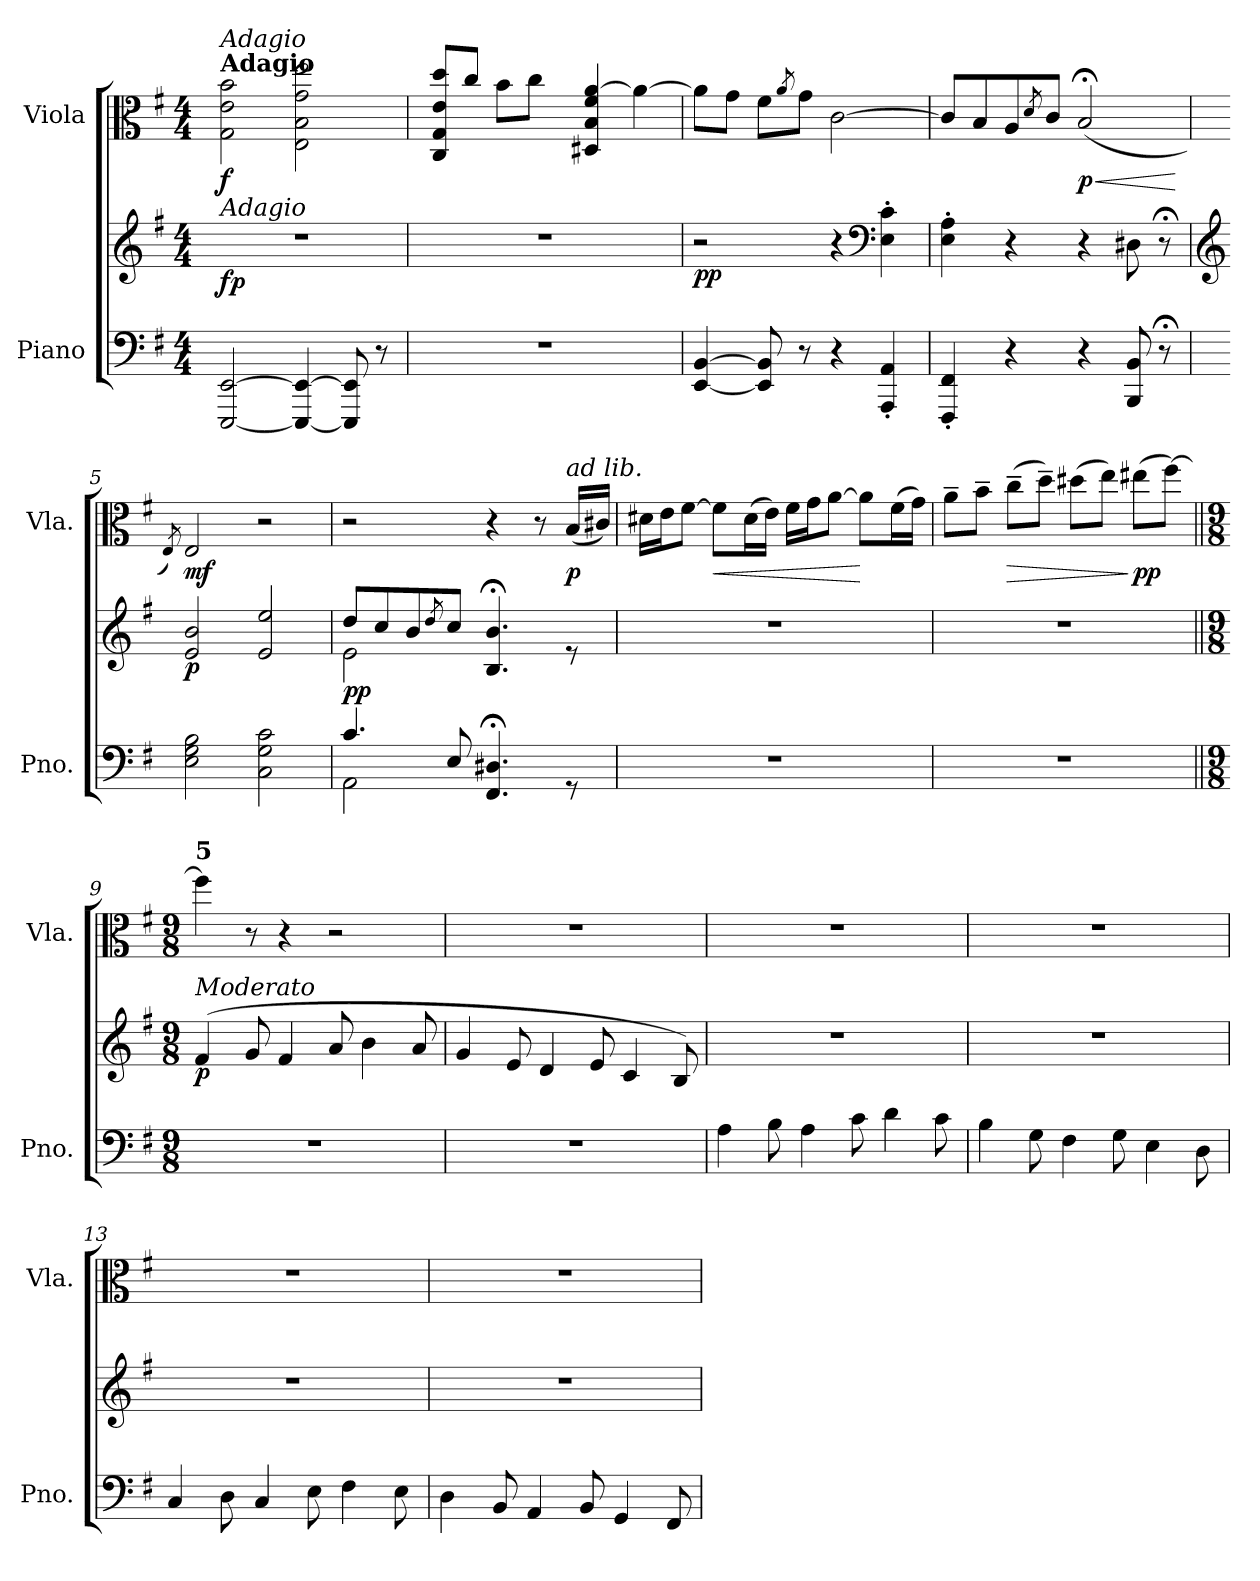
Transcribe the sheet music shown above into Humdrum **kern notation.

**kern	**kern	**dynam	**kern	**dynam
*part2	*part2	*part2	*part1	*part1
*staff3	*staff2	*staff2/3	*staff1	*staff1
*I"Piano	*	*	*I"Viola	*
*I'Pno.	*	*	*I'Vla.	*
*clefF4	*clefG2	*	*clefC3	*
*k[f#]	*k[f#]	*	*k[f#]	*
*M4/4	*M4/4	*	*M4/4	*
*MM50	*MM50	*	*MM50	*
=1	=1	=1	=1	=1
.	.	.	8qG/yy 8qe/yy	.
!	!	!	!LO:TX:a:B:t=Adagio	!
!	!	!	!LO:TX:a:i:t=Adagio	!
!	!LO:TX:a:i:t=Adagio	!	!	!
!	!	!LO:DY:b	!	!LO:DY:b
[2EEE/ [2EE/	1r	fp	2G\ 2e\ 2b\	f
.	.	.	8qE/yy 8qB/yy	.
4EEE/_ 4EE/_	.	.	2E\ 2B\ 2g\ 2ee\	.
8EEE/] 8EE/]	.	.	.	.
8r	.	.	.	.
=2	=2	=2	=2	=2
*	*	*	*MM50	*
.	.	.	8qC/yy 8qG/yy	.
1r	1r	.	8C/ 8G/ 8e/ 8dd/L	.
*	*	*	*MM48	*
.	.	.	8cc/J	.
.	.	.	8b\L	.
.	.	.	8cc\J	.
.	.	.	8qD#X/yy 8qB/yy	.
.	.	.	4D#/ 4B/ 4f#/ [4a/	.
.	.	.	4a\_	.
=3	=3	=3	=3	=3
!	!	!LO:DY:b	!	!
[4EE/ [4BB/	2r	pp	8a\L]	.
.	.	.	8g\J	.
8EE/] 8BB/]	.	.	8f#\L	.
*	*	*	*MM45	*
.	.	.	8qa/	.
8r	.	.	8g\J	.
4r	4r	.	[2c\	.
*	*clefF4	*	*	*
4AAA/' 4AA/'	4E\' 4c\'	.	.	.
=4	=4	=4	=4	=4
4FFF#/' 4FF#/'	4E\' 4A\'	.	8c/L]	.
.	.	.	8B/	.
4r	4r	.	8A/	.
*	*	*	*MM30	*
.	.	.	8qd/	.
.	.	.	8c/J	.
!	!	!	!	!LO:HP:b
!	!	!	!	!LO:DY:n=1:b
4r	4r	.	(2B;</	< p
8BBB/ 8BB/	8D#X\	.	.	.
8r;<	8r;<	.	.	.
.	.	.	.	[
=5	=5	=5	=5	=5
*	*clefG2	*	*	*
*	*	*	*MM50	*
.	.	.	8qE/)	.
!	!	!LO:DY:b	!	!LO:DY:b
2E\ 2G\ 2B\	2e/ 2b/	p	2E/	mf
2C\ 2G\ 2c\	2e/ 2ee/	.	2r	.
=6	=6	=6	=6	=6
*^	*^	*	*	*
!	!	!	!	!LO:DY:b	!	!
4.c/	2AA\	8dd/L	2e\	pp	2r	.
.	.	8cc/	.	.	.	.
.	.	8b/	.	.	.	.
.	.	8qdd/	.	.	.	.
8E/	.	8cc/J	.	.	.	.
4.FF#/;< 4.D#X/;<	2ryy	4.B/;< 4.b/;<	2ryy	.	4r	.
.	.	.	.	.	8r	.
*	*	*	*	*	*MM38	*
!	!	!	!	!	!LO:TX:a:i:t=ad lib.	!
!	!	!	!	!	!	!LO:DY:b
8rGG	.	8re	.	.	(16B/LL	p
.	.	.	.	.	16c#X/JJ)	.
*v	*v	*	*	*	*	*
*	*v	*v	*	*	*
!!LO:LB:g=z
=7	=7	=7	=7	=7
1r	1r	.	16d#X\LL	.
.	.	.	16e\J	.
.	.	.	[8f#\J	.
!	!	!	!	!LO:HP:b
.	.	.	8f#\L]	<
.	.	.	(16d#\L	.
.	.	.	16e\JJ)	.
.	.	.	16f#\LL	.
.	.	.	16g\J	.
.	.	.	[8a\J	.
.	.	.	8a\L]	[
.	.	.	(16f#\L	.
.	.	.	16g\JJ)	.
=8	=8	=8	=8	=8
1r	1r	.	8a~\L	.
.	.	.	8b~\J	.
*	*	*	*MM38	*
!	!	!	!	!LO:HP:b
.	.	.	(8cc~\L	>
*	*	*	*MM36	*
.	.	.	8dd~\J)	.
*	*	*	*MM34	*
.	.	.	(8dd#X\L	.
*	*	*	*MM32	*
.	.	.	8ee\J)	.
*	*	*	*MM30	*
!	!	!	!	!LO:DY:n=1:b
.	.	.	(8ee#X\L	] pp
*	*	*	*MM20	*
.	.	.	[8ff#\J)	.
=9||	=9||	=9||	=9||	=9||
*M9/8	*M9/8	*	*M9/8	*
*	*	*	*MM83	*
!	!	!	!LO:TX:a:B:t=5	!
!	!LO:TX:a:i:t=Moderato	!	!	!
!	!	!LO:DY:b	!	!
8%9r	(4f#/	p	4ff#\]	.
.	8g/	.	8r	.
.	4f#/	.	4r	.
.	8a/	.	2r	.
.	4b\	.	.	.
.	8a/	.	.	.
=10	=10	=10	=10	=10
8%9r	4g/	.	8%9r	.
.	8e/	.	.	.
.	4d/	.	.	.
.	8e/	.	.	.
.	4c/	.	.	.
.	8B/)	.	.	.
=11	=11	=11	=11	=11
4A\	8%9r	.	8%9r	.
8B\	.	.	.	.
4A\	.	.	.	.
8c\	.	.	.	.
4d\	.	.	.	.
8c\	.	.	.	.
=12	=12	=12	=12	=12
4B\	8%9r	.	8%9r	.
8G\	.	.	.	.
4F#\	.	.	.	.
8G\	.	.	.	.
4E\	.	.	.	.
8D\	.	.	.	.
!!LO:LB:g=z
=13	=13	=13	=13	=13
4C/	8%9r	.	8%9r	.
8D\	.	.	.	.
4C/	.	.	.	.
8E\	.	.	.	.
4F#\	.	.	.	.
8E\	.	.	.	.
=14	=14	=14	=14	=14
4D\	8%9r	.	8%9r	.
8BB/	.	.	.	.
4AA/	.	.	.	.
8BB/	.	.	.	.
4GG/	.	.	.	.
8FF#/	.	.	.	.
=	=	=	=	=
*-	*-	*-	*-	*-
